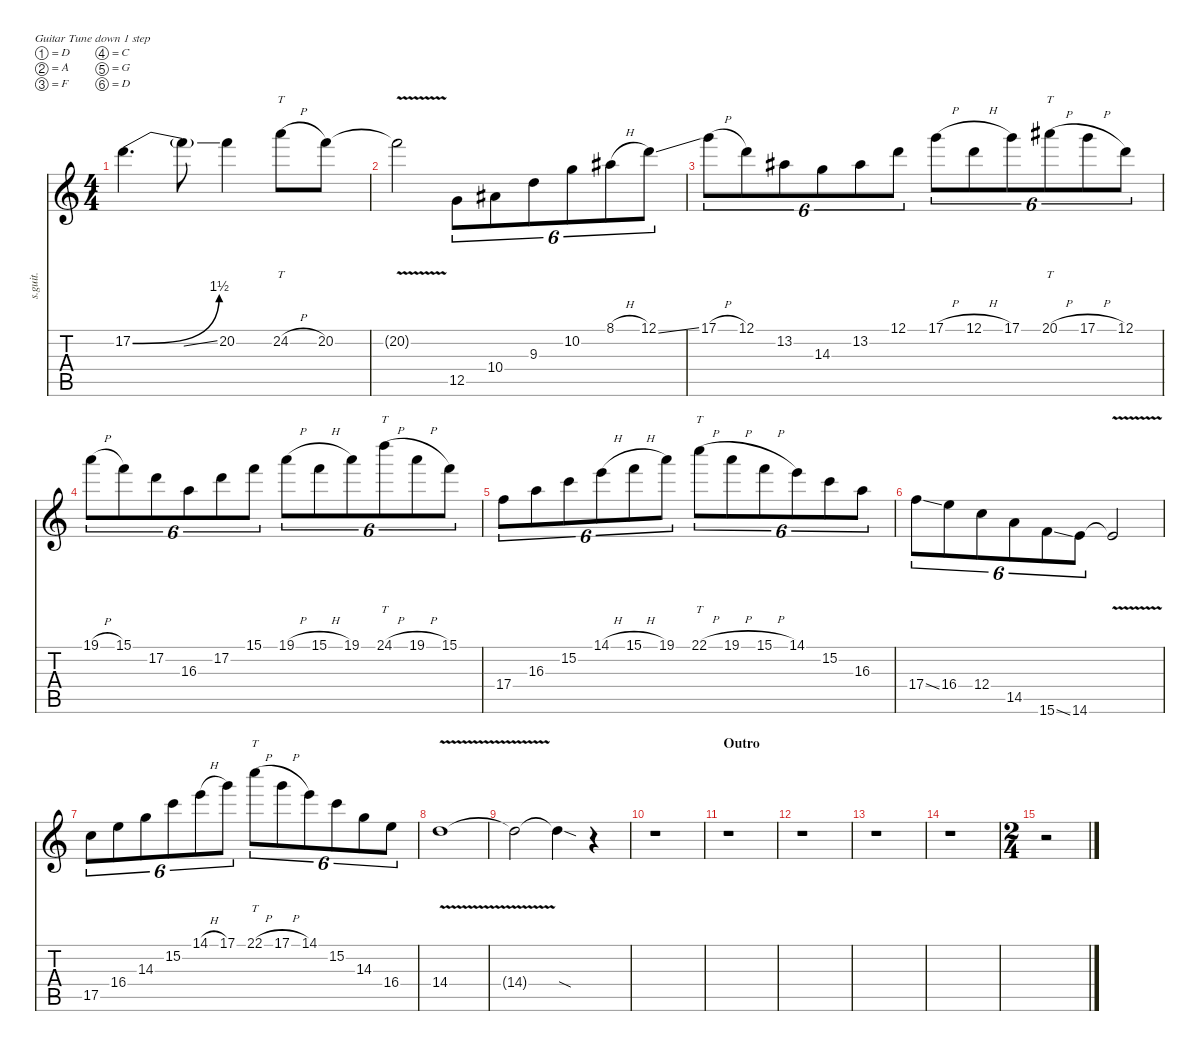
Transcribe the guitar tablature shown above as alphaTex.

\defaultSystemsLayout 4
\hideDynamics
\bracketExtendMode nobrackets
\track ("Guitar IV (solo II)" "s.guit.") {instrument distortionguitar}
\staff {score tabs}
\tuning (D4 A3 F3 C3 G2 D2)
\ts (4 4)
\tempo (240 hide)
\clef g2
\ks c
17.2{be (bend 0 0 15 6)}.4{d lyrics (0 "") lyrics (1 "") lyrics (2 "") lyrics (3 "") lyrics (4 "") dy f} 17.2{ss t}.8{lyrics (0 "") lyrics (1 "") lyrics (2 "") lyrics (3 "") lyrics (4 "")} 20.2.4{lyrics (0 "") lyrics (1 "") lyrics (2 "") lyrics (3 "") lyrics (4 "")} 24.2{h}.8{tt lyrics (0 "") lyrics (1 "") lyrics (2 "") lyrics (3 "") lyrics (4 "")} 20.2.8{lyrics (0 "") lyrics (1 "") lyrics (2 "") lyrics (3 "") lyrics (4 "")} |
20.2{v t}.2{lyrics (0 "") lyrics (1 "") lyrics (2 "") lyrics (3 "") lyrics (4 "")} 12.5.8{tu (6 4) lyrics (0 "") lyrics (1 "") lyrics (2 "") lyrics (3 "") lyrics (4 "")} 10.4{acc #}.8{tu (6 4) lyrics (0 "") lyrics (1 "") lyrics (2 "") lyrics (3 "") lyrics (4 "")} 9.3.8{tu (6 4) lyrics (0 "") lyrics (1 "") lyrics (2 "") lyrics (3 "") lyrics (4 "")} 10.2.8{tu (6 4) lyrics (0 "") lyrics (1 "") lyrics (2 "") lyrics (3 "") lyrics (4 "")} 8.1{h acc #}.8{tu (6 4) lyrics (0 "") lyrics (1 "") lyrics (2 "") lyrics (3 "") lyrics (4 "")} 12.1{ss}.8{tu (6 4) lyrics (0 "") lyrics (1 "") lyrics (2 "") lyrics (3 "") lyrics (4 "")} |
17.1{h}.8{tu (6 4) lyrics (0 "") lyrics (1 "") lyrics (2 "") lyrics (3 "") lyrics (4 "")} 12.1.8{tu (6 4) lyrics (0 "") lyrics (1 "") lyrics (2 "") lyrics (3 "") lyrics (4 "")} 13.2{acc #}.8{tu (6 4) lyrics (0 "") lyrics (1 "") lyrics (2 "") lyrics (3 "") lyrics (4 "")} 14.3.8{tu (6 4) lyrics (0 "") lyrics (1 "") lyrics (2 "") lyrics (3 "") lyrics (4 "")} 13.2{acc #}.8{tu (6 4) lyrics (0 "") lyrics (1 "") lyrics (2 "") lyrics (3 "") lyrics (4 "")} 12.1.8{tu (6 4) lyrics (0 "") lyrics (1 "") lyrics (2 "") lyrics (3 "") lyrics (4 "")} 17.1{h}.8{tu (6 4) lyrics (0 "") lyrics (1 "") lyrics (2 "") lyrics (3 "") lyrics (4 "")} 12.1{h}.8{tu (6 4) lyrics (0 "") lyrics (1 "") lyrics (2 "") lyrics (3 "") lyrics (4 "")} 17.1.8{tu (6 4) lyrics (0 "") lyrics (1 "") lyrics (2 "") lyrics (3 "") lyrics (4 "")} 20.1{h acc #}.8{tt tu (6 4) lyrics (0 "") lyrics (1 "") lyrics (2 "") lyrics (3 "") lyrics (4 "")} 17.1{h}.8{tu (6 4) lyrics (0 "") lyrics (1 "") lyrics (2 "") lyrics (3 "") lyrics (4 "")} 12.1.8{tu (6 4) lyrics (0 "") lyrics (1 "") lyrics (2 "") lyrics (3 "") lyrics (4 "")} |
19.1{h}.8{tu (6 4) lyrics (0 "") lyrics (1 "") lyrics (2 "") lyrics (3 "") lyrics (4 "")} 15.1.8{tu (6 4) lyrics (0 "") lyrics (1 "") lyrics (2 "") lyrics (3 "") lyrics (4 "")} 17.2.8{tu (6 4) lyrics (0 "") lyrics (1 "") lyrics (2 "") lyrics (3 "") lyrics (4 "")} 16.3.8{tu (6 4) lyrics (0 "") lyrics (1 "") lyrics (2 "") lyrics (3 "") lyrics (4 "")} 17.2.8{tu (6 4) lyrics (0 "") lyrics (1 "") lyrics (2 "") lyrics (3 "") lyrics (4 "")} 15.1.8{tu (6 4) lyrics (0 "") lyrics (1 "") lyrics (2 "") lyrics (3 "") lyrics (4 "")} 19.1{h}.8{tu (6 4) lyrics (0 "") lyrics (1 "") lyrics (2 "") lyrics (3 "") lyrics (4 "")} 15.1{h}.8{tu (6 4) lyrics (0 "") lyrics (1 "") lyrics (2 "") lyrics (3 "") lyrics (4 "")} 19.1.8{tu (6 4) lyrics (0 "") lyrics (1 "") lyrics (2 "") lyrics (3 "") lyrics (4 "")} 24.1{h}.8{tt tu (6 4) lyrics (0 "") lyrics (1 "") lyrics (2 "") lyrics (3 "") lyrics (4 "")} 19.1{h}.8{tu (6 4) lyrics (0 "") lyrics (1 "") lyrics (2 "") lyrics (3 "") lyrics (4 "")} 15.1.8{tu (6 4) lyrics (0 "") lyrics (1 "") lyrics (2 "") lyrics (3 "") lyrics (4 "")} |
17.4.8{tu (6 4) lyrics (0 "") lyrics (1 "") lyrics (2 "") lyrics (3 "") lyrics (4 "")} 16.3.8{tu (6 4) lyrics (0 "") lyrics (1 "") lyrics (2 "") lyrics (3 "") lyrics (4 "")} 15.2.8{tu (6 4) lyrics (0 "") lyrics (1 "") lyrics (2 "") lyrics (3 "") lyrics (4 "")} 14.1{h}.8{tu (6 4) lyrics (0 "") lyrics (1 "") lyrics (2 "") lyrics (3 "") lyrics (4 "")} 15.1{h}.8{tu (6 4) lyrics (0 "") lyrics (1 "") lyrics (2 "") lyrics (3 "") lyrics (4 "")} 19.1.8{tu (6 4) lyrics (0 "") lyrics (1 "") lyrics (2 "") lyrics (3 "") lyrics (4 "")} 22.1{h}.8{tt tu (6 4) lyrics (0 "") lyrics (1 "") lyrics (2 "") lyrics (3 "") lyrics (4 "")} 19.1{h}.8{tu (6 4) lyrics (0 "") lyrics (1 "") lyrics (2 "") lyrics (3 "") lyrics (4 "")} 15.1{h}.8{tu (6 4) lyrics (0 "") lyrics (1 "") lyrics (2 "") lyrics (3 "") lyrics (4 "")} 14.1.8{tu (6 4) lyrics (0 "") lyrics (1 "") lyrics (2 "") lyrics (3 "") lyrics (4 "")} 15.2.8{tu (6 4) lyrics (0 "") lyrics (1 "") lyrics (2 "") lyrics (3 "") lyrics (4 "")} 16.3.8{tu (6 4) lyrics (0 "") lyrics (1 "") lyrics (2 "") lyrics (3 "") lyrics (4 "")} |
17.4{ss}.8{tu (6 4) lyrics (0 "") lyrics (1 "") lyrics (2 "") lyrics (3 "") lyrics (4 "")} 16.4.8{tu (6 4) lyrics (0 "") lyrics (1 "") lyrics (2 "") lyrics (3 "") lyrics (4 "")} 12.4.8{tu (6 4) lyrics (0 "") lyrics (1 "") lyrics (2 "") lyrics (3 "") lyrics (4 "")} 14.5.8{tu (6 4) lyrics (0 "") lyrics (1 "") lyrics (2 "") lyrics (3 "") lyrics (4 "")} 15.6{ss}.8{tu (6 4) lyrics (0 "") lyrics (1 "") lyrics (2 "") lyrics (3 "") lyrics (4 "")} 14.6.8{tu (6 4) lyrics (0 "") lyrics (1 "") lyrics (2 "") lyrics (3 "") lyrics (4 "")} 14.6{v t}.2{lyrics (0 "") lyrics (1 "") lyrics (2 "") lyrics (3 "") lyrics (4 "")} |
17.5.8{tu (6 4) lyrics (0 "") lyrics (1 "") lyrics (2 "") lyrics (3 "") lyrics (4 "")} 16.4.8{tu (6 4) lyrics (0 "") lyrics (1 "") lyrics (2 "") lyrics (3 "") lyrics (4 "")} 14.3.8{tu (6 4) lyrics (0 "") lyrics (1 "") lyrics (2 "") lyrics (3 "") lyrics (4 "")} 15.2.8{tu (6 4) lyrics (0 "") lyrics (1 "") lyrics (2 "") lyrics (3 "") lyrics (4 "")} 14.1{h}.8{tu (6 4) lyrics (0 "") lyrics (1 "") lyrics (2 "") lyrics (3 "") lyrics (4 "")} 17.1.8{tu (6 4) lyrics (0 "") lyrics (1 "") lyrics (2 "") lyrics (3 "") lyrics (4 "")} 22.1{h}.8{tt tu (6 4) lyrics (0 "") lyrics (1 "") lyrics (2 "") lyrics (3 "") lyrics (4 "")} 17.1{h}.8{tu (6 4) lyrics (0 "") lyrics (1 "") lyrics (2 "") lyrics (3 "") lyrics (4 "")} 14.1.8{tu (6 4) lyrics (0 "") lyrics (1 "") lyrics (2 "") lyrics (3 "") lyrics (4 "")} 15.2.8{tu (6 4) lyrics (0 "") lyrics (1 "") lyrics (2 "") lyrics (3 "") lyrics (4 "")} 14.3.8{tu (6 4) lyrics (0 "") lyrics (1 "") lyrics (2 "") lyrics (3 "") lyrics (4 "")} 16.4.8{tu (6 4) lyrics (0 "") lyrics (1 "") lyrics (2 "") lyrics (3 "") lyrics (4 "")} |
14.4{v}.1{lyrics (0 "") lyrics (1 "") lyrics (2 "") lyrics (3 "") lyrics (4 "")} |
14.4{t}.2{lyrics (0 "") lyrics (1 "") lyrics (2 "") lyrics (3 "") lyrics (4 "")} 14.4{sod t}.4{lyrics (0 "") lyrics (1 "") lyrics (2 "") lyrics (3 "") lyrics (4 "")} r.4 |
\tempo (192 hide)
r.1 |
\section ("" "Outro")
r.1 |
r.1 |
r.1 |
r.1 |
\ts (2 4)
\beaming (8 2 2 2 2)
r.2
